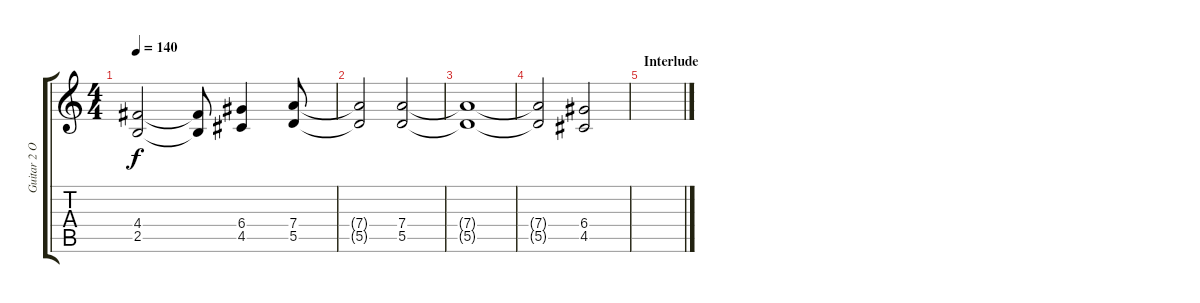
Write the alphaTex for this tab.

\track ("Guitar 2 Overdriven" "Guitar 2 O") {instrument overdrivenguitar}
\staff {score tabs}
\tuning (E4 B3 G3 D3 A2 E2) {hide}
\ts (4 4)
\tempo 140
\clef g2
\ks c
(4.4 2.5).2{dy f} (4.4{t} 2.5{t}).8 (6.4 4.5).4 (7.4 5.5).8 |
(7.4{t} 5.5{t}).2 (7.4 5.5).2 |
(7.4{t} 5.5{t}).1 |
(7.4{t} 5.5{t}).2 (6.4 4.5).2{volume 7} |
\section ("" "Interlude")
